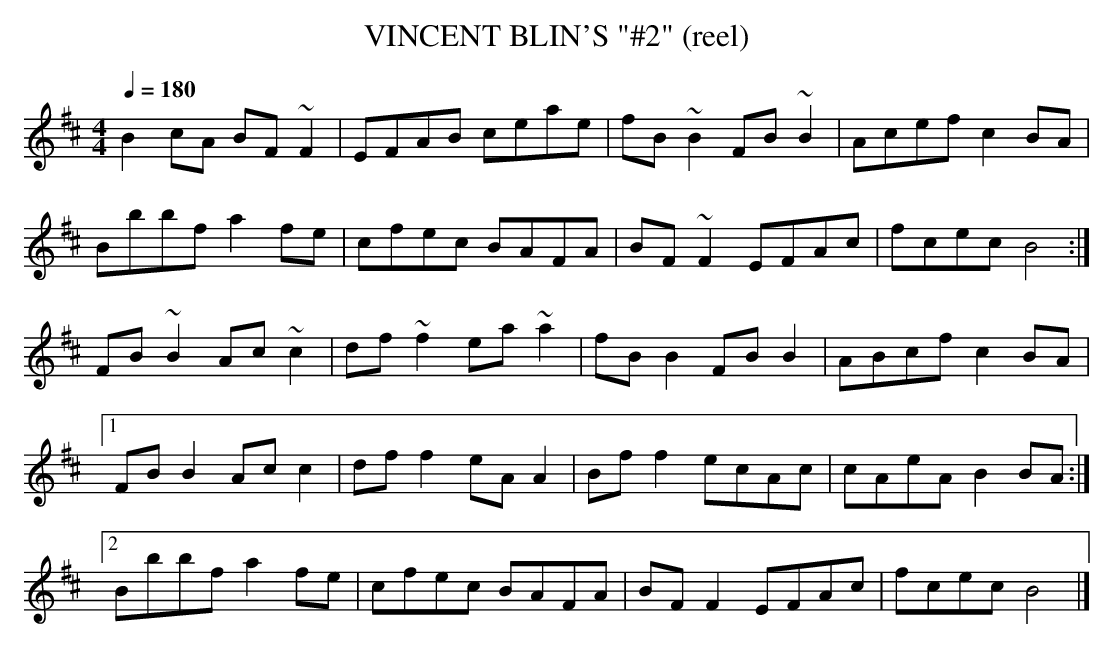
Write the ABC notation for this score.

X:1
T:VINCENT BLIN'S "#2" (reel)
Q:1/4=180
L:1/8
M:4/4
K:Bm
B2 cA BF ~F2|EFAB ceae|fB ~B2 FB ~B2|Acef c2 BA|
Bbbf a2 fe|cfec BAFA|BF ~F2 EFAc|fcec B4:|
FB ~B2 Ac ~c2|df ~f2 ea ~a2|fB B2 FB B2|ABcf c2 BA|
[1 FB B2 Ac c2|df f2 eA A2|Bf f2 ecAc|cAeA B2 BA:|
[2 Bbbf a2 fe|cfec BAFA|BF F2 EFAc|fcec B4|]
